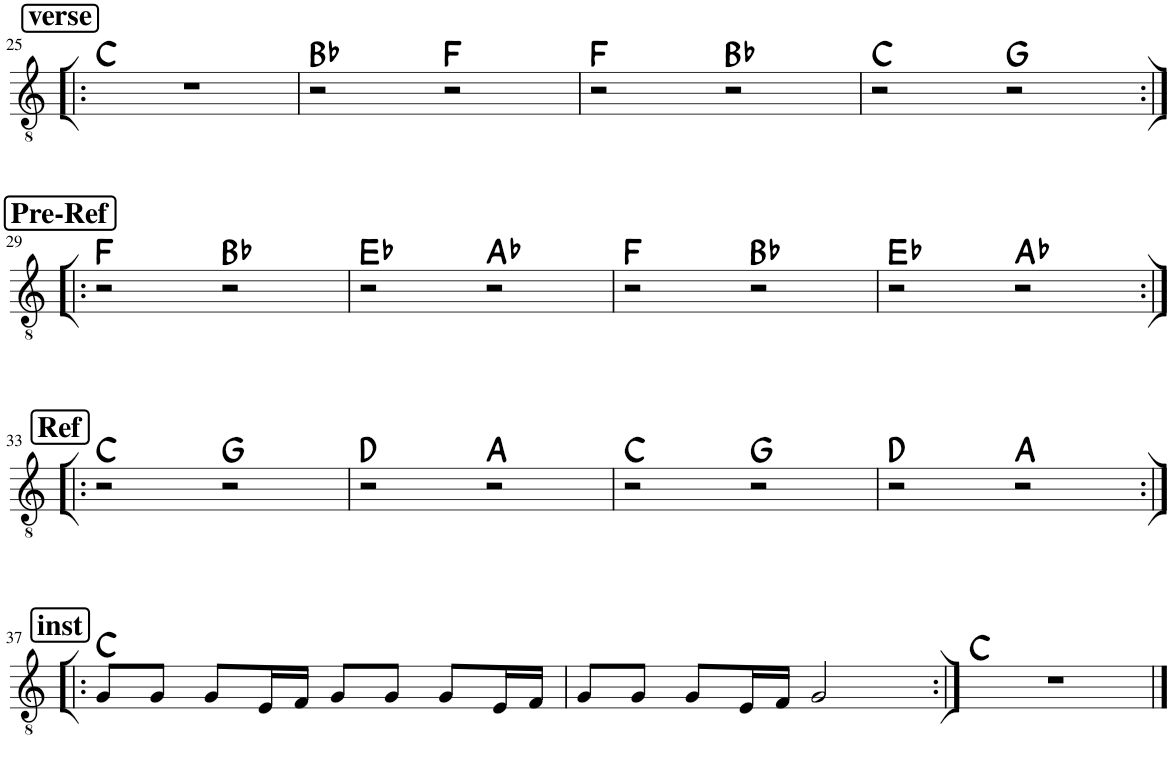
**kern	**harte
*part1	*part1
*staff1	*
*I"Classical Guitar	*
*I'Guit.	*
!!LO:PB:g=z
*clefGv2	*
*k[]	*
*M4/4	*
!!LO:REH:place=s1:a:B:rj:fs=14:t=verse
=25!|:	=25!|:
1r	C:maj
=26	=26
2r	Bb:maj
2r	F:maj
=27	=27
2r	F:maj
2r	Bb:maj
=28	=28
2r	C:maj
2r	G:maj
!!LO:LB:g=z
!!LO:REH:place=s1:a:B:rj:fs=14:t=Pre-Ref
=29:|!|:	=29:|!|:
2r	F:maj
2r	Bb:maj
=30	=30
2r	Eb:maj
2r	Ab:maj
=31	=31
2r	F:maj
2r	Bb:maj
=32	=32
2r	Eb:maj
2r	Ab:maj
!!LO:LB:g=z
!!LO:REH:place=s1:a:B:rj:fs=14:t=Ref
=33:|!|:	=33:|!|:
2r	C:maj
2r	G:maj
=34	=34
2r	D:maj
2r	A:maj
=35	=35
2r	C:maj
2r	G:maj
=36	=36
2r	D:maj
2r	A:maj
!!LO:LB:g=z
!!LO:REH:place=s1:a:B:rj:fs=14:t=inst
=37:|!|:	=37:|!|:
8G/L	C:maj
8G/J	.
8G/L	.
16E/L	.
16Fn/JJ	.
8G/L	.
8G/J	.
8G/L	.
16E/L	.
16F/JJ	.
=38	=38
8G/L	.
8G/J	.
8G/L	.
16E/L	.
16F/JJ	.
2G/	.
=39:|!	=39:|!
1r	C:maj
==	==
*-	*-
